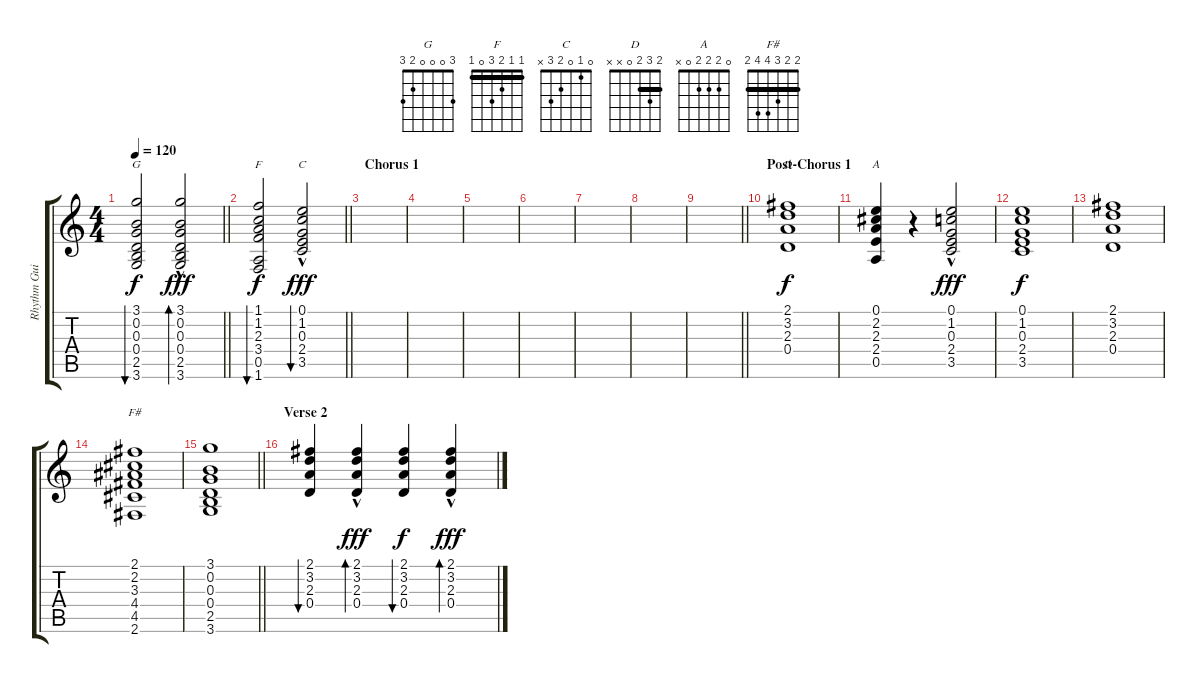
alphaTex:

\track ("Rhythm Guitar" "Rhythm Gui") {instrument acousticguitarsteel}
\staff {score tabs}
\tuning (E4 B3 G3 D3 A2 E2) {hide}
\chord ("G" 3 0 0 0 2 3)
\chord ("F" 1 1 2 3 0 1) {barre 1}
\chord ("C" 0 1 0 2 3 x)
\chord ("D" 2 3 2 0 x x) {barre 2}
\chord ("A" 0 2 2 2 0 x)
\chord ("F#" 2 2 3 4 4 2) {barre 2}
\ts (4 4)
\tempo 120
\clef g2
\barLineRight lightlight
\ks c
(3.1 0.2 0.3 0.4 2.5 3.6).2{bu 60 ch "G" dy f} (3.1{hac} 0.2{hac} 0.3{hac} 0.4{hac} 2.5{hac} 3.6{hac}).2{bd 60 dy fff} |
\barLineRight lightlight
(1.1 1.2 2.3 3.4 0.5 1.6).2{bu 60 ch "F" dy f} (0.1{hac} 1.2{hac} 0.3{hac} 2.4{hac} 3.5{hac}).2{bu 60 ch "C" dy fff} |
\section ("" "Chorus 1")
|
|
|
|
|
|
\barLineRight lightlight
|
\section ("" "Post-Chorus 1")
(2.1 3.2 2.3 0.4).1{ch "D" dy f} |
(0.1 2.2 2.3 2.4 0.5).4{ch "A"} r.4 (0.1{hac} 1.2{hac} 0.3{hac} 2.4{hac} 3.5{hac}).2{dy fff} |
(0.1 1.2 0.3 2.4 3.5).1{dy f} |
(2.1 3.2 2.3 0.4).1 |
(2.1 2.2 3.3 4.4 4.5 2.6).1{ch "F#"} |
\barLineRight lightlight
(3.1 0.2 0.3 0.4 2.5 3.6).1 |
\section ("" "Verse 2")
(2.1 3.2 2.3 0.4).4{bu 60} (2.1{hac} 3.2{hac} 2.3{hac} 0.4{hac}).4{bd 60 dy fff} (2.1 3.2 2.3 0.4).4{bu 60 dy f} (2.1{hac} 3.2{hac} 2.3{hac} 0.4{hac}).4{bd 60 dy fff}
